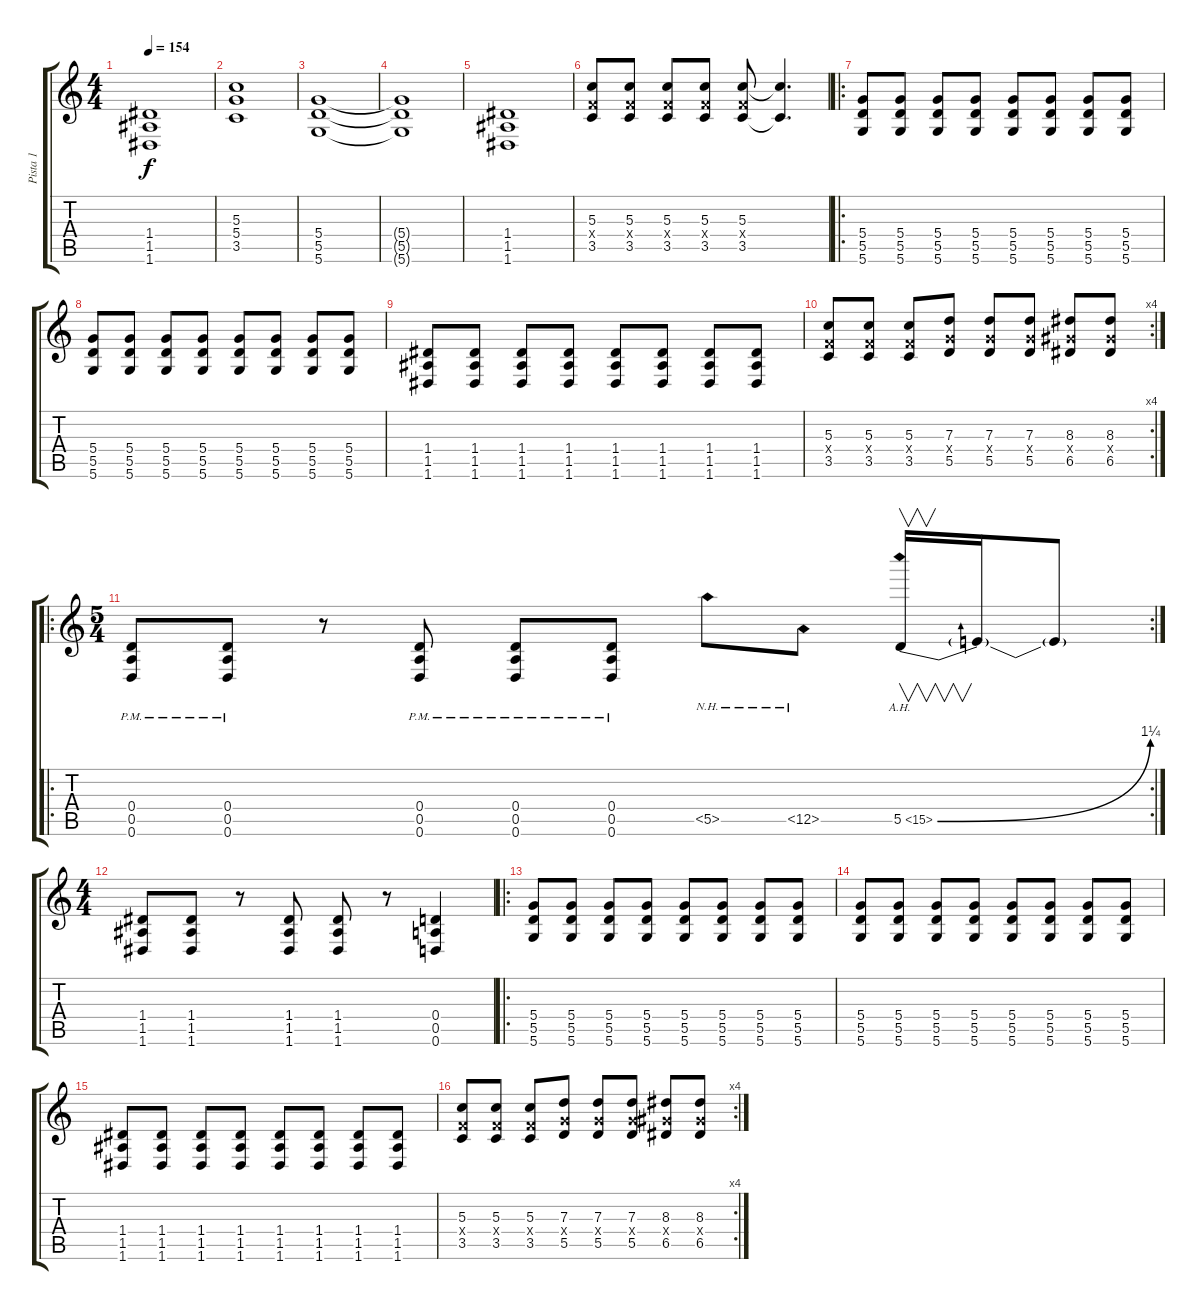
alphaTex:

\track ("Pista 1" "Pista 1") {instrument distortionguitar}
\staff {score tabs}
\tuning (E4 B3 G3 D3 A2 D2) {hide}
\ts (4 4)
\tempo 154
\clef g2
\ks c
(1.4 1.5 1.6).1{dy f} |
(5.3 5.4 3.5).1 |
(5.4 5.5 5.6).1 |
(5.4{t} 5.5{t} 5.6{t}).1 |
(1.4 1.5 1.6).1 |
(5.3 3.4{x} 3.5).8 (5.3 3.4{x} 3.5).8 (5.3 3.4{x} 3.5).8 (5.3 3.4{x} 3.5).8 (5.3 3.4{x} 3.5).8 (5.3{t} 3.5{t}).4{d} |
\ro
(5.4 5.5 5.6).8 (5.4 5.5 5.6).8 (5.4 5.5 5.6).8 (5.4 5.5 5.6).8 (5.4 5.5 5.6).8 (5.4 5.5 5.6).8 (5.4 5.5 5.6).8 (5.4 5.5 5.6).8 |
(5.4 5.5 5.6).8 (5.4 5.5 5.6).8 (5.4 5.5 5.6).8 (5.4 5.5 5.6).8 (5.4 5.5 5.6).8 (5.4 5.5 5.6).8 (5.4 5.5 5.6).8 (5.4 5.5 5.6).8 |
(1.4 1.5 1.6).8 (1.4 1.5 1.6).8 (1.4 1.5 1.6).8 (1.4 1.5 1.6).8 (1.4 1.5 1.6).8 (1.4 1.5 1.6).8 (1.4 1.5 1.6).8 (1.4 1.5 1.6).8 |
\rc 4
(5.3 3.4{x} 3.5).8 (5.3 3.4{x} 3.5).8 (5.3 3.4{x} 3.5).8 (7.3 5.4{x} 5.5).8 (7.3 5.4{x} 5.5).8 (7.3 5.4{x} 5.5).8 (8.3 6.4{x} 6.5).8 (8.3 6.4{x} 6.5).8 |
\ro
\rc 2
\ts (5 4)
(0.4{pm} 0.5{pm} 0.6{pm}).8 (0.4{pm} 0.5{pm} 0.6{pm}).8 r.8 (0.4{pm} 0.5{pm} 0.6{pm}).8 (0.4{pm} 0.5{pm} 0.6{pm}).8 (0.4{pm} 0.5{pm} 0.6{pm}).8 5.5{nh}.8 6.5{nh}.8 5.5{be (bend 0 0 60 5) ah 10}.16{v} 5.5{t}.16 5.5{t}.8 |
\ts (4 4)
(1.4 1.5 1.6).8 (1.4 1.5 1.6).8 r.8 (1.4 1.5 1.6).8 (1.4 1.5 1.6).8 r.8 (0.4 0.5 0.6).4 |
\ro
(5.4 5.5 5.6).8 (5.4 5.5 5.6).8 (5.4 5.5 5.6).8 (5.4 5.5 5.6).8 (5.4 5.5 5.6).8 (5.4 5.5 5.6).8 (5.4 5.5 5.6).8 (5.4 5.5 5.6).8 |
(5.4 5.5 5.6).8 (5.4 5.5 5.6).8 (5.4 5.5 5.6).8 (5.4 5.5 5.6).8 (5.4 5.5 5.6).8 (5.4 5.5 5.6).8 (5.4 5.5 5.6).8 (5.4 5.5 5.6).8 |
(1.4 1.5 1.6).8 (1.4 1.5 1.6).8 (1.4 1.5 1.6).8 (1.4 1.5 1.6).8 (1.4 1.5 1.6).8 (1.4 1.5 1.6).8 (1.4 1.5 1.6).8 (1.4 1.5 1.6).8 |
\rc 4
(5.3 3.4{x} 3.5).8 (5.3 3.4{x} 3.5).8 (5.3 3.4{x} 3.5).8 (7.3 5.4{x} 5.5).8 (7.3 5.4{x} 5.5).8 (7.3 5.4{x} 5.5).8 (8.3 6.4{x} 6.5).8 (8.3 6.4{x} 6.5).8
